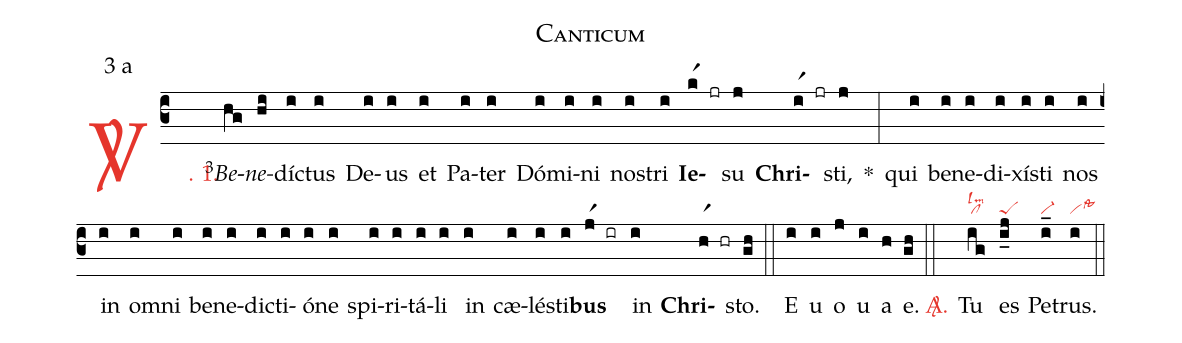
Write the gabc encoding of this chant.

name: Canticum;
mode: 3;
mode-differentia: a;
nabc-lines: 1;
%%
(c3)

<c><sp>V/</sp>. 1.</c>() <v>\VSup{3}</v><i>Be</i>(hg)<i>ne</i>(hi)díc(i)tus(i) De(i)us(i) et(i) Pa(i)ter(i) Dó(i)mi(i)ni(i) no(i)stri(i) <b>Ie</b>(kr1 jr)su(j) <b>Chri</b>(ir1 jr)sti,(j) *(:) qui(i) be(i)ne(i)di(i)xí(i)sti(i) nos(i) in(i) om(i)ni(i) be(i)ne(i)dic(i)ti(i)ó(i)ne(i) spi(i)ri(i)tá(i)li(i) in(i) cæ(i)lé(i)sti(i)<b>bus</b>(jr1 ir) in(i) <b>Chri</b>(hr1 hr)sto.(gh) (::)

<eu>E(i) u(i) o(j) u(i) a(h) e.</eu>(gh) (::)

<nlba><c><sp>A/</sp>.</c>() Tu</nlba>(ig|cllslm2) es(i_j|peS) Pe(i_|vi-)trus.(i|vilssta3) (::)
